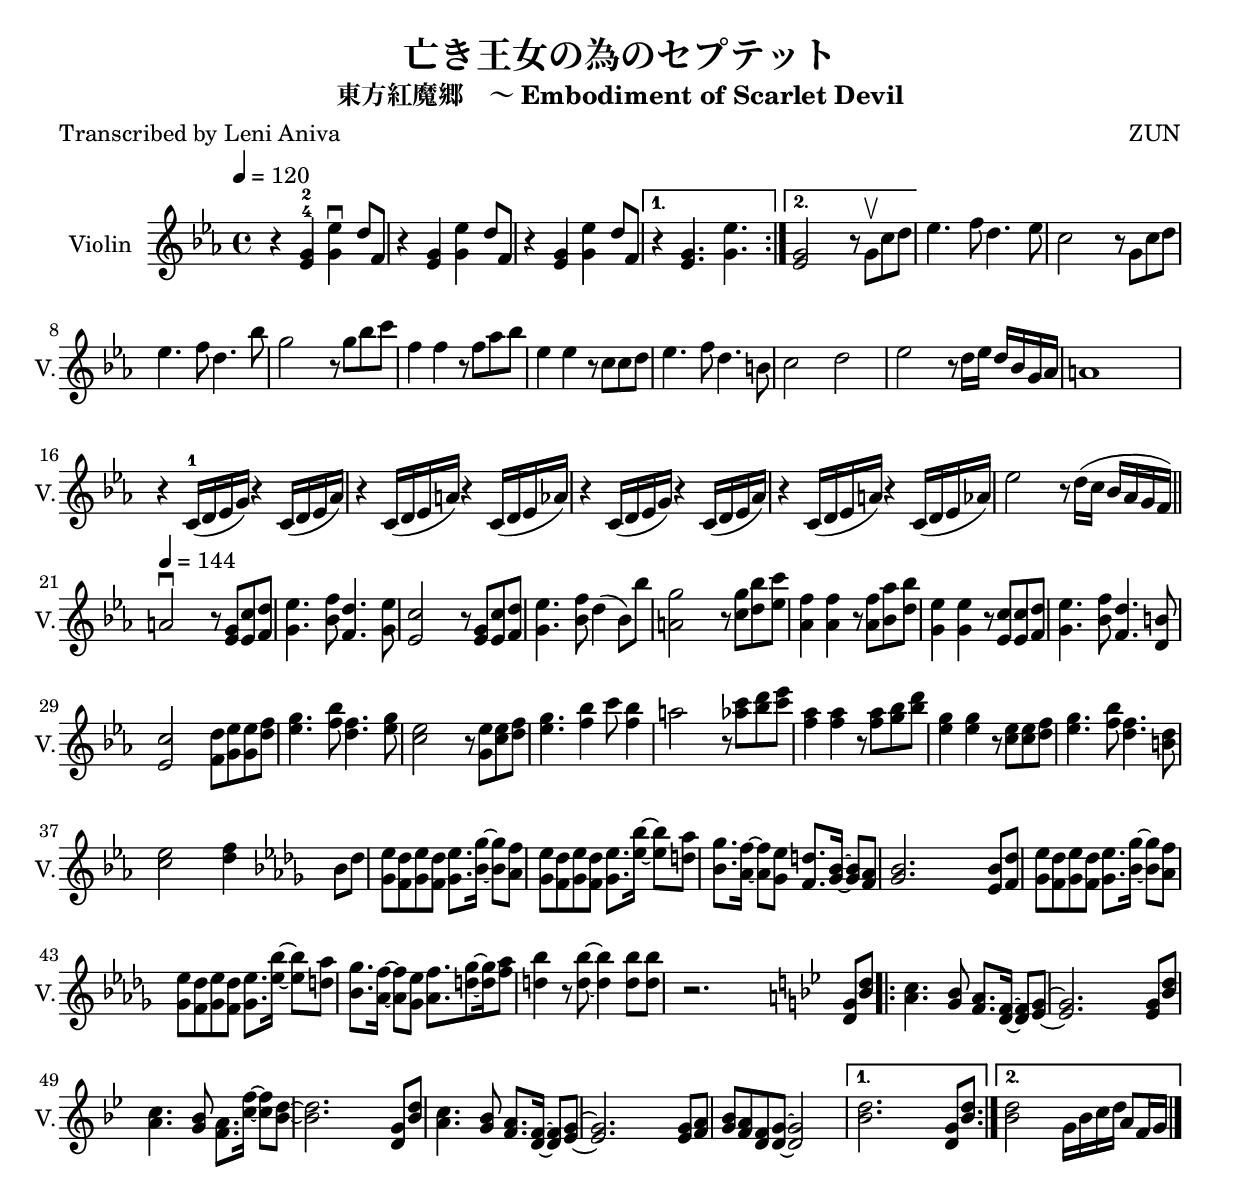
\version "2.24.0"
\language "english"
\header {
	title = "亡き王女の為のセプテット"
	subtitle = "東方紅魔郷　～ Embodiment of Scarlet Devil"
	composer = "ZUN"
	poet = "Transcribed by Leni Aniva"
}
violin = \new Staff \with {
	instrumentName = "Violin"
	shortInstrumentName = "V."
	midiInstrument = "violin"
}
\fixed c'' {
	\tempo 4 = 120
	\time 4/4
	\key c \minor

	\repeat volta 2 {
		r4 <ef, g,>-4-2 <g, ef>\downbow d8 f, | r4 <ef, g,> <g, ef> d8 f, |
		r4 <ef, g,> <g, ef> d8 f, |
		\alternative {
		\volta 1 { r4 <ef, g,>4. <g, ef>4. | }
		\volta 2 { <ef, g,>2    r8 g,\upbow c d  | }
		}
	}
	ef4. f8 d4.    ef8 | c2    r8 g, c d  |
	ef4. f8 d4.    bf8 | g2    r8 g bf c' |
	f4    4 r8 f af bf | ef4 4 r8 c c d   |
	ef4. f8 d4.    b,8 | c2    d          |
	ef2     r8 d16 ef d bf, g, af, | a,1  |
	r4 c,16-1(d, ef, g,) r4 c,16(d, ef, af,) | r4 c,16(d, ef, a,) r4 c,16(d, ef, af,) |
	r4 c,16(d, ef, g,) r4 c,16(d, ef, af,) | r4 c,16(d, ef, a,) r4 c,16(d, ef, af,) |
	ef2 r8 d16( c bf, af, g, f,) |

	\tempo 4 = 144

	\section

	a,2\downbow r8 <ef, g,> <ef, c> <f, d> | <g, ef>4. <bf, f>8  <f, d>4. <g, ef>8 |
	<ef, c>2    r8 <ef, g,> <ef, c> <f, d> | <g, ef>4. <bf, f>8    d4( bf,8) bf8   |
	<a,  g>2    r8 <c   g > <d  bf> <ef c'>| <af, f>4 4 r8 <af, f> <bf, af> <d bf> |
	<g, ef>4 4  r8 <ef, c >8 8      <f, d> | <g, ef>4. <bf, f>8 <f, d>4. <d, b,>8  |
	<ef, c>2    <f, d>8 <g, ef>8 8  <d  f> | <ef  g>4. <f  bf>8 <d  f>4. <ef g >8  |
	<c  ef>2    r8 <g,  ef>8 <c ef> <d  f> | <ef  g>4. <f  bf>4 c'8 <f bf>4        |
	a2          r8 <af  c'>8 <bf d'> <c' ef'> | <f af>4 4 r8 <f af>8 <g bf> <bf d'>   |
	<ef g>4 4   r8 <c   ef>8 8 <d f>       | <ef  g>4. <f bf>8 <d f>4. <b, d>8     |
	<c ef>2     <d f>4  \key bf \minor bf,8 df |
	<gf, ef> <f, df> <gf, ef> <f, df> <gf, ef>8. <bf, gf>16~ 8 <af, f>8 |
	<gf, ef> <f, df> <gf, ef> <f, df> <gf, ef>8. <ef  bf>16~ 8 <d  af>8 |
	<bf, gf>8. <af, f>16~ 8 <gf, ef> <f, d>8.  <gf, bf,>16~ 8 <f, af,>8 |
	<gf, bf,>2.                                      <ef, bf,>8 <f, df> |
	<gf, ef> <f, df> <gf, ef> <f, df> <gf, ef>8. <bf, gf>16~ 8 <af, f>8 |
	<gf, ef> <f, df> <gf, ef> <f, df> <gf, ef>8. <ef  bf>16~ 8 <d  af>8 |
	<bf, gf>8. <af, f>16~ 8 <gf, ef> <af, f>8. <d gf>8~ 16 <f af>8 |
	<d bf>4 r8 8~ 4 8 8

	r2. \key g \minor <d, g,>8 <bf, d> |
	\repeat volta 2 {
		<a, c>4. <g, bf,>8 <f, a,>8. <d, f,>16~ 8 <ef, g,>8~ | 2. 8 <bf, d>8 |
		<a, c>4. <g, bf,>8 <f, a,>8. <c  f >16~ 8 <bf, d >8~ | 2. <d, g,>8 <bf, d> |
		<a, c>4. <g, bf,>8 <f, a,>8. <d, f,>16~ 8 <ef, g,>8~ | 2. 8 <f, a,>8 |
		<g, bf,>8 <f, a,> <d, f,>8 <d, g,>8~ 2 |
		\alternative {
		\volta 1 { <bf, d>2. <d, g,>8 <bf, d> }
		\volta 2 { <bf, d>2 g,16 bf, c d a,8 f,16 g, }
		}
	}

	\fine
}
\score {
	\violin
	\layout {
		\context {
			\Score
			proportionalNotationDuration = #(ly:make-moment 1/4)
			\override SpacingSpanner.uniform-stretching = ##t
			\override SpacingSpanner.strict-grace-spacing = ##t
		}
	}
}
\score {
	\unfoldRepeats {
		\violin
	}
	\midi {  }
}
